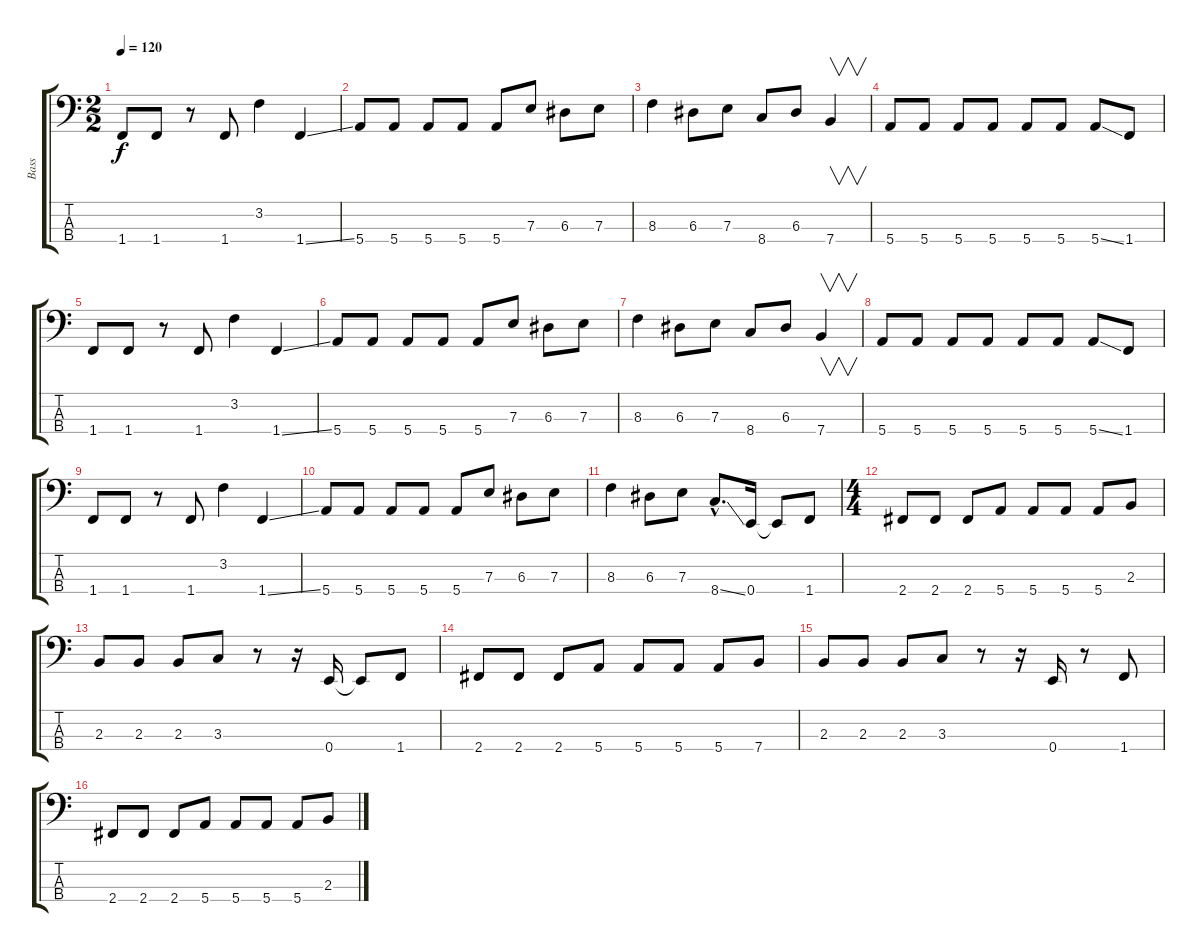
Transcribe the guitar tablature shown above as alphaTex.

\track ("Bass" "Bass") {instrument electricbasspick}
\staff {score tabs}
\tuning (G2 D2 A1 E1) {hide}
\ts (2 2)
\tempo 120
\clef f4
\ks c
1.4.8{dy f} 1.4.8 r.8 1.4.8 3.2.4 1.4{ss}.4 |
5.4.8 5.4.8 5.4.8 5.4.8 5.4.8 7.3.8 6.3.8 7.3.8 |
8.3.4 6.3.8 7.3.8 8.4.8 6.3.8 7.4.4{v} |
5.4.8 5.4.8 5.4.8 5.4.8 5.4.8 5.4.8 5.4{ss}.8 1.4.8 |
1.4.8 1.4.8 r.8 1.4.8 3.2.4 1.4{ss}.4 |
5.4.8 5.4.8 5.4.8 5.4.8 5.4.8 7.3.8 6.3.8 7.3.8 |
8.3.4 6.3.8 7.3.8 8.4.8 6.3.8 7.4.4{v} |
5.4.8 5.4.8 5.4.8 5.4.8 5.4.8 5.4.8 5.4{ss}.8 1.4.8 |
1.4.8 1.4.8 r.8 1.4.8 3.2.4 1.4{ss}.4 |
5.4.8 5.4.8 5.4.8 5.4.8 5.4.8 7.3.8 6.3.8 7.3.8 |
8.3.4 6.3.8 7.3.8 8.4{ss hac}.8{d} 0.4.16 0.4{t}.8 1.4.8 |
\ts (4 4)
2.4.8 2.4.8 2.4.8 5.4.8 5.4.8 5.4.8 5.4.8 2.3.8 |
2.3.8 2.3.8 2.3.8 3.3.8 r.8 r.16 0.4.16 0.4{t}.8 1.4.8 |
2.4.8 2.4.8 2.4.8 5.4.8 5.4.8 5.4.8 5.4.8 7.4.8 |
2.3.8 2.3.8 2.3.8 3.3.8 r.8 r.16 0.4.16 r.8 1.4.8 |
2.4.8 2.4.8 2.4.8 5.4.8 5.4.8 5.4.8 5.4.8 2.3.8
